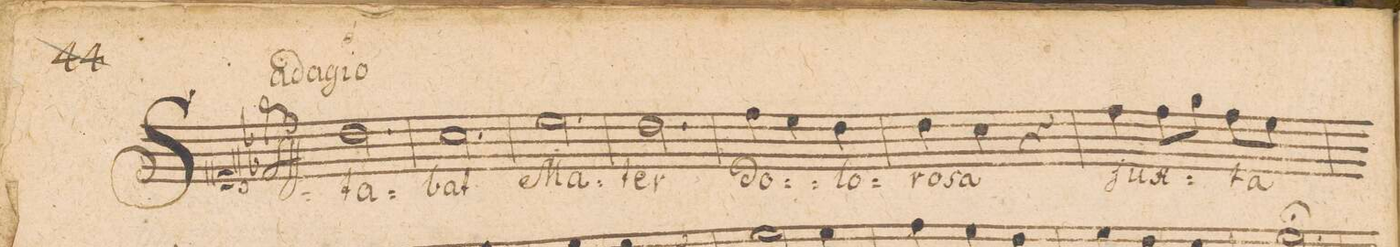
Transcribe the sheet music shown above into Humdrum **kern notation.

**kern	**text
*I"CANTVS.	*
*clefC1	*
*k[b-e-]	*
*M3/4	*
2.b-\	Sta-
=2	=2
2.a\	-bat
=3	=3
2.cc\	Ma-
=4	=4
2.b-\	-ter
=5	=5
4dd\	do-
4cc\	.
4b-\	-lo-
=6	=6
4b-\	-ro-
4a\	-sa
4r	.
=7	=7
4dd\	jux-
8dd\L	.
8ee-\J	.
8dd\L	-ta
8cc\J	.
=8	=8
*-	*-
